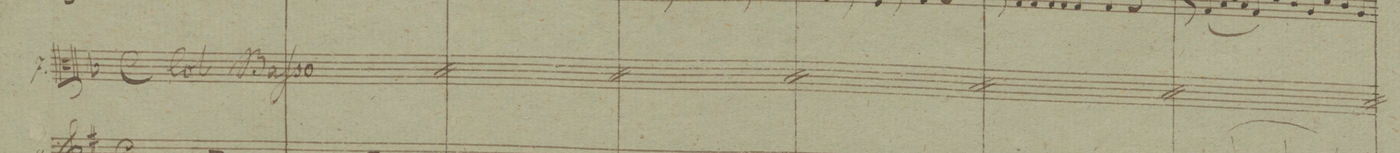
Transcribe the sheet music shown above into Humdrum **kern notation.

**kern	**dynam
*I"Viole	*
*clefC3	*
*k[b-]	*
*met(c)	*
*M4/4	*
*Xtuplet	*
*tremolo	*
12d\Lyy	f
12d\yy	.
12d\Jyy	.
*Xtremolo	*
12d'\Lyy	.
(12d\yy	.
12e\Jyy	.
8f\)yy	.
8ryy	.
4ryy	.
=2	=2
*tremolo	*
12e\Lyy	.
12e\yy	.
12e\Jyy	.
*Xtremolo	*
12e'\Lyy	.
(12e\yy	.
12f\Jyy	.
8g\)yy	.
8ryy	.
4ryy	.
=3	=3
*tremolo	*
12f'\Lyy	.
12f'\yy	.
12f'\Jyy	.
*Xtremolo	*
12f'\Lyy	.
(12f\yy	.
12g\Jyy	.
8a'\)yy	.
8ryy	.
4ryy	.
=4	=4
12ryy	.
12B-/Lyy	p
12c/Jyy	.
12d\Lyy	.
12c\yy	.
12B-\Jyy	.
12ryy	.
12A/Lyy	.
12B-/Jyy	.
12c/Lyy	.
12B-/yy	.
12A/Jyy	.
=5	=5
12ryy	.
12B-/Lyy	.
12c/Jyy	.
12d\Lyy	.
12c\yy	.
12B-\Jyy	.
4F'/yy	.
4ryy	.
=6	=6
12ryy	sf
12d\Lyy	.
12d\Jyy	.
12d\Lyy	.
12d\yy	.
12d\Jyy	.
4d-X\yy	.
4ryy	.
=7	=7
8c\	.
8r	.
8c\	.
8r	.
8c\	.
8r	.
8c\	.
8r	.
=8	=8
*-	*-
